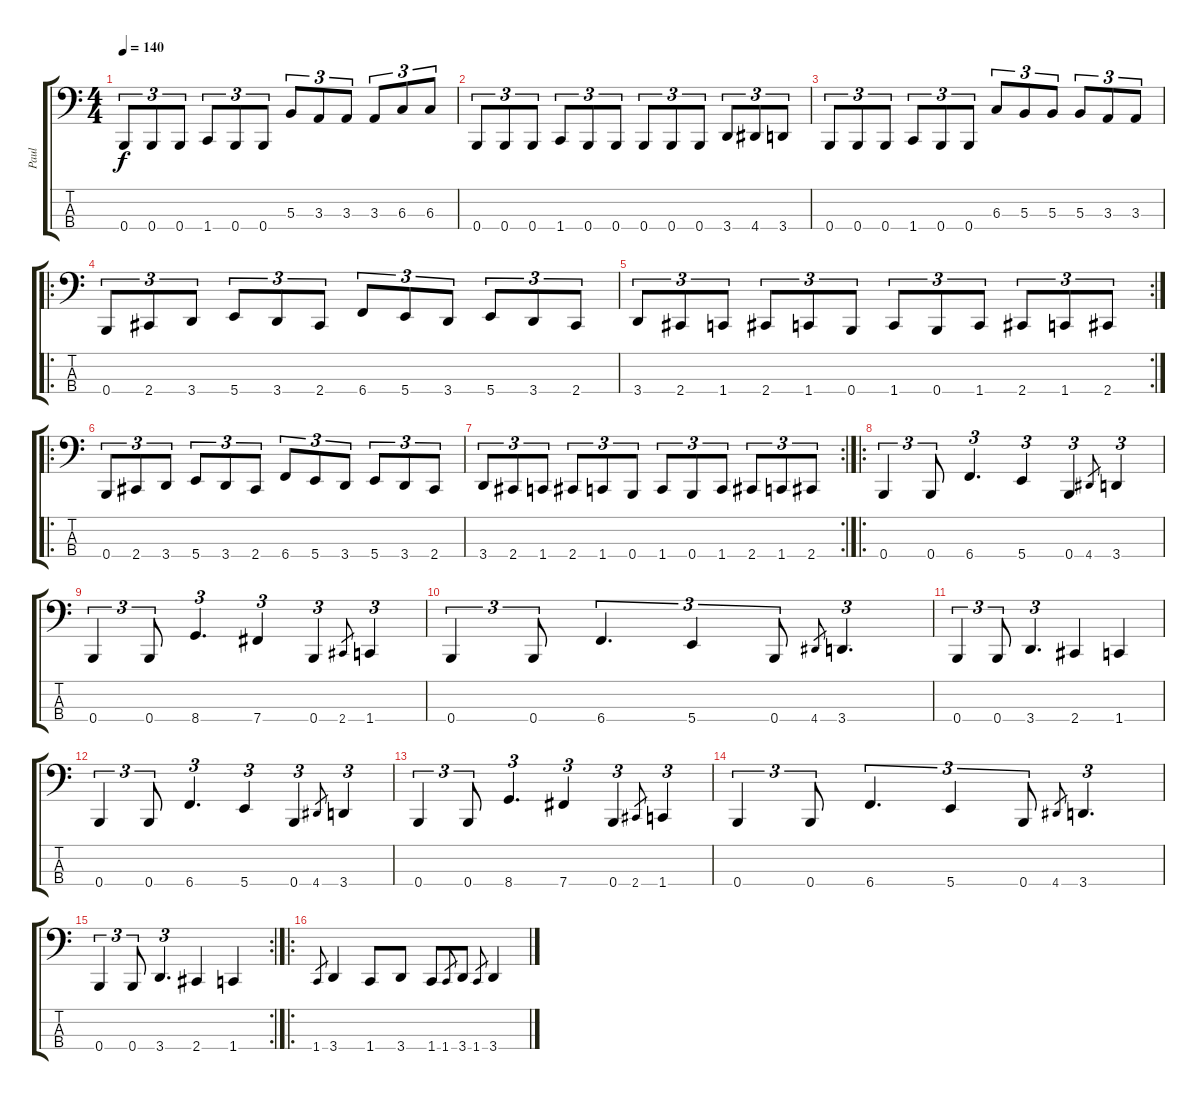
\track ("Paul" "Paul") {instrument electricbasspick}
\staff {score tabs}
\tuning (E2 B1 Gb1 B0) {hide}
\ts (4 4)
\tempo 140
\clef f4
\ks c
0.4.8{tu (3 2) dy f} 0.4.8{tu (3 2)} 0.4.8{tu (3 2)} 1.4.8{tu (3 2)} 0.4.8{tu (3 2)} 0.4.8{tu (3 2)} 5.3.8{tu (3 2)} 3.3.8{tu (3 2)} 3.3.8{tu (3 2)} 3.3.8{tu (3 2)} 6.3.8{tu (3 2)} 6.3.8{tu (3 2)} |
0.4.8{tu (3 2)} 0.4.8{tu (3 2)} 0.4.8{tu (3 2)} 1.4.8{tu (3 2)} 0.4.8{tu (3 2)} 0.4.8{tu (3 2)} 0.4.8{tu (3 2)} 0.4.8{tu (3 2)} 0.4.8{tu (3 2)} 3.4.8{tu (3 2)} 4.4.8{tu (3 2)} 3.4.8{tu (3 2)} |
0.4.8{tu (3 2)} 0.4.8{tu (3 2)} 0.4.8{tu (3 2)} 1.4.8{tu (3 2)} 0.4.8{tu (3 2)} 0.4.8{tu (3 2)} 6.3.8{tu (3 2)} 5.3.8{tu (3 2)} 5.3.8{tu (3 2)} 5.3.8{tu (3 2)} 3.3.8{tu (3 2)} 3.3.8{tu (3 2)} |
\ro
0.4.8{tu (3 2)} 2.4.8{tu (3 2)} 3.4.8{tu (3 2)} 5.4.8{tu (3 2)} 3.4.8{tu (3 2)} 2.4.8{tu (3 2)} 6.4.8{tu (3 2)} 5.4.8{tu (3 2)} 3.4.8{tu (3 2)} 5.4.8{tu (3 2)} 3.4.8{tu (3 2)} 2.4.8{tu (3 2)} |
\rc 2
3.4.8{tu (3 2)} 2.4.8{tu (3 2)} 1.4.8{tu (3 2)} 2.4.8{tu (3 2)} 1.4.8{tu (3 2)} 0.4.8{tu (3 2)} 1.4.8{tu (3 2)} 0.4.8{tu (3 2)} 1.4.8{tu (3 2)} 2.4.8{tu (3 2)} 1.4.8{tu (3 2)} 2.4.8{tu (3 2)} |
\ro
0.4.8{tu (3 2)} 2.4.8{tu (3 2)} 3.4.8{tu (3 2)} 5.4.8{tu (3 2)} 3.4.8{tu (3 2)} 2.4.8{tu (3 2)} 6.4.8{tu (3 2)} 5.4.8{tu (3 2)} 3.4.8{tu (3 2)} 5.4.8{tu (3 2)} 3.4.8{tu (3 2)} 2.4.8{tu (3 2)} |
\rc 2
3.4.8{tu (3 2)} 2.4.8{tu (3 2)} 1.4.8{tu (3 2)} 2.4.8{tu (3 2)} 1.4.8{tu (3 2)} 0.4.8{tu (3 2)} 1.4.8{tu (3 2)} 0.4.8{tu (3 2)} 1.4.8{tu (3 2)} 2.4.8{tu (3 2)} 1.4.8{tu (3 2)} 2.4.8{tu (3 2)} |
\ro
0.4.4{tu (3 2)} 0.4.8{tu (3 2)} 6.4.4{d tu (3 2)} 5.4.4{tu (3 2)} 0.4.4{tu (3 2)} 4.4.8{gr} 3.4.4{tu (3 2)} |
0.4.4{tu (3 2)} 0.4.8{tu (3 2)} 8.4.4{d tu (3 2)} 7.4.4{tu (3 2)} 0.4.4{tu (3 2)} 2.4.8{gr} 1.4.4{tu (3 2)} |
0.4.4{tu (3 2)} 0.4.8{tu (3 2)} 6.4.4{d tu (3 2)} 5.4.4{tu (3 2)} 0.4.8{tu (3 2)} 4.4.8{gr} 3.4.4{d tu (3 2)} |
0.4.4{tu (3 2)} 0.4.8{tu (3 2)} 3.4.4{d tu (3 2)} 2.4.4 1.4.4 |
0.4.4{tu (3 2)} 0.4.8{tu (3 2)} 6.4.4{d tu (3 2)} 5.4.4{tu (3 2)} 0.4.4{tu (3 2)} 4.4.8{gr} 3.4.4{tu (3 2)} |
0.4.4{tu (3 2)} 0.4.8{tu (3 2)} 8.4.4{d tu (3 2)} 7.4.4{tu (3 2)} 0.4.4{tu (3 2)} 2.4.8{gr} 1.4.4{tu (3 2)} |
0.4.4{tu (3 2)} 0.4.8{tu (3 2)} 6.4.4{d tu (3 2)} 5.4.4{tu (3 2)} 0.4.8{tu (3 2)} 4.4.8{gr} 3.4.4{d tu (3 2)} |
\rc 2
0.4.4{tu (3 2)} 0.4.8{tu (3 2)} 3.4.4{d tu (3 2)} 2.4.4 1.4.4 |
\ro
1.4.8{gr} 3.4.4 1.4.8 3.4.8 1.4.8 1.4.8{gr} 3.4.8 1.4.8{gr} 3.4.4
